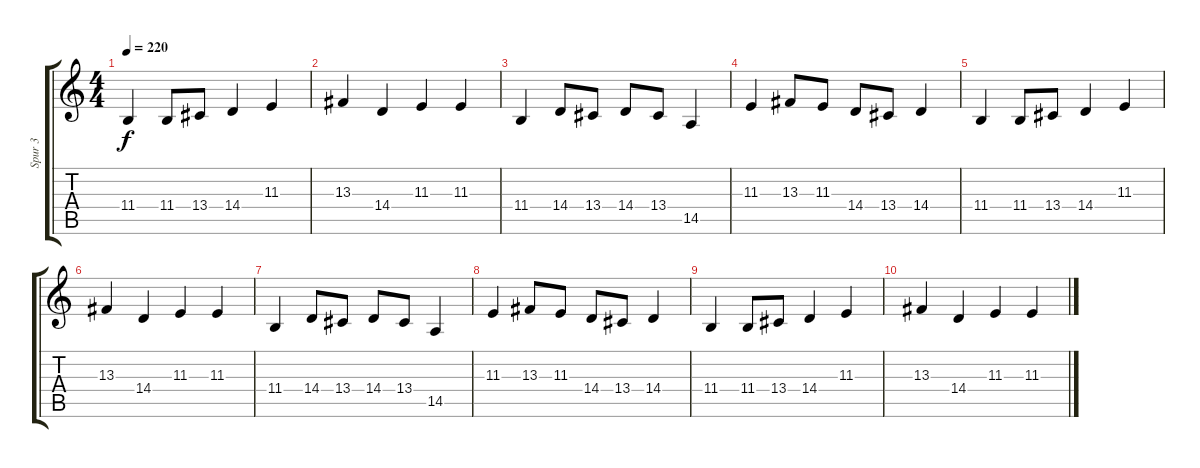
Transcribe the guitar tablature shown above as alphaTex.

\track ("Spur 3" "Spur 3") {instrument violin}
\staff {score tabs}
\tuning (D4 A3 F3 C3 G2 D2) {hide}
\ts (4 4)
\tempo 220
\clef g2
\ks c
11.4.4{dy f} 11.4.8 13.4.8 14.4.4 11.3.4 |
13.3.4 14.4.4 11.3.4 11.3.4 |
11.4.4 14.4.8 13.4.8 14.4.8 13.4.8 14.5.4 |
11.3.4 13.3.8 11.3.8 14.4.8 13.4.8 14.4.4 |
11.4.4 11.4.8 13.4.8 14.4.4 11.3.4 |
13.3.4 14.4.4 11.3.4 11.3.4 |
11.4.4 14.4.8 13.4.8 14.4.8 13.4.8 14.5.4 |
11.3.4 13.3.8 11.3.8 14.4.8 13.4.8 14.4.4 |
11.4.4 11.4.8 13.4.8 14.4.4 11.3.4 |
13.3.4 14.4.4 11.3.4 11.3.4
